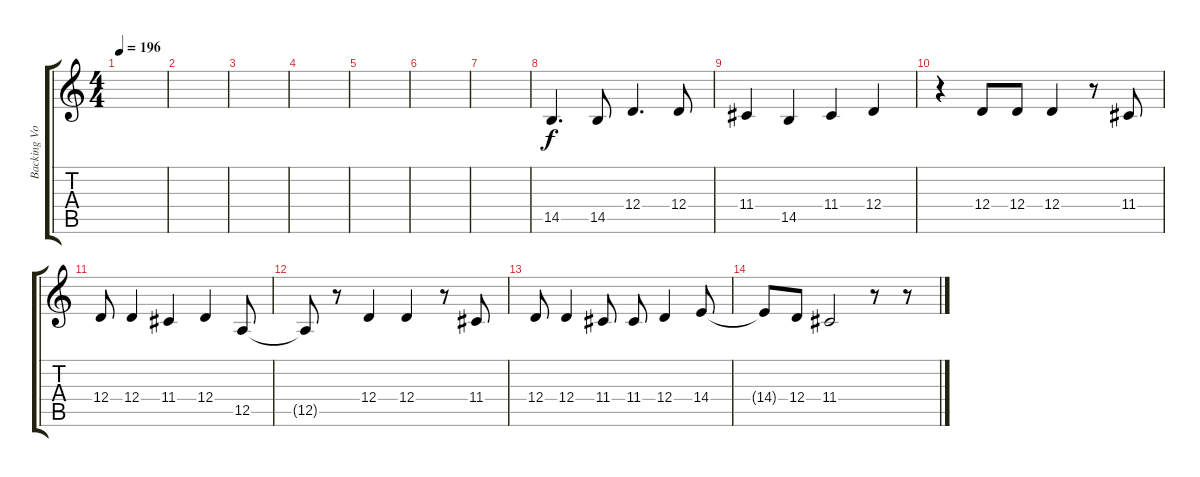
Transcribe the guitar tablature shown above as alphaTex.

\track ("Backing Vocal" "Backing Vo") {instrument clarinet}
\staff {score tabs}
\tuning (E4 B3 G3 D3 A2 E2) {hide}
\ts (4 4)
\tempo 196
\clef g2
\ks c
|
|
|
|
|
|
|
14.5.4{d} 14.5.8 12.4.4{d} 12.4.8 |
11.4.4 14.5.4 11.4.4 12.4.4 |
r.4 12.4.8 12.4.8 12.4.4 r.8 11.4.8 |
12.4.8 12.4.4 11.4.4 12.4.4 12.5.8 |
12.5{t}.8 r.8 12.4.4 12.4.4 r.8 11.4.8 |
12.4.8 12.4.4 11.4.8 11.4.8 12.4.4 14.4.8 |
14.4{t}.8 12.4.8 11.4.2 r.8 r.8
